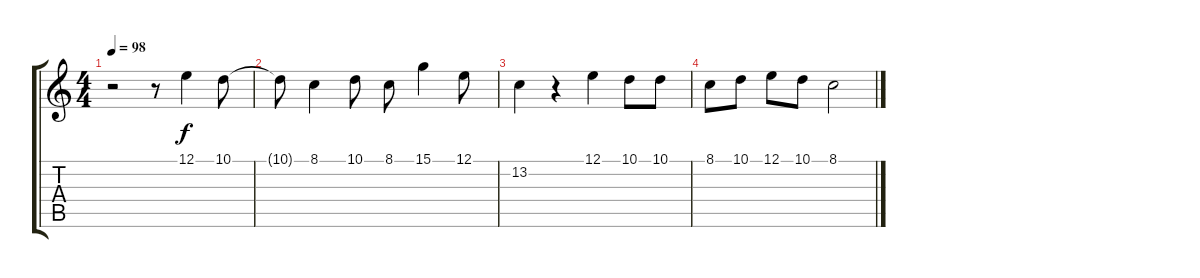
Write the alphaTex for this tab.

\track "" {instrument lead1square}
\staff {score tabs}
\tuning (E4 B3 G3 D3 A2 E2) {hide}
\ts (4 4)
\tempo 98
\clef g2
\ks c
r.2{dy f} r.8 12.1.4 10.1.8 |
10.1{t}.8 8.1.4 10.1.8 8.1.8 15.1.4 12.1.8 |
13.2.4 r.4 12.1.4 10.1.8 10.1.8 |
8.1.8 10.1.8 12.1.8 10.1.8 8.1.2
